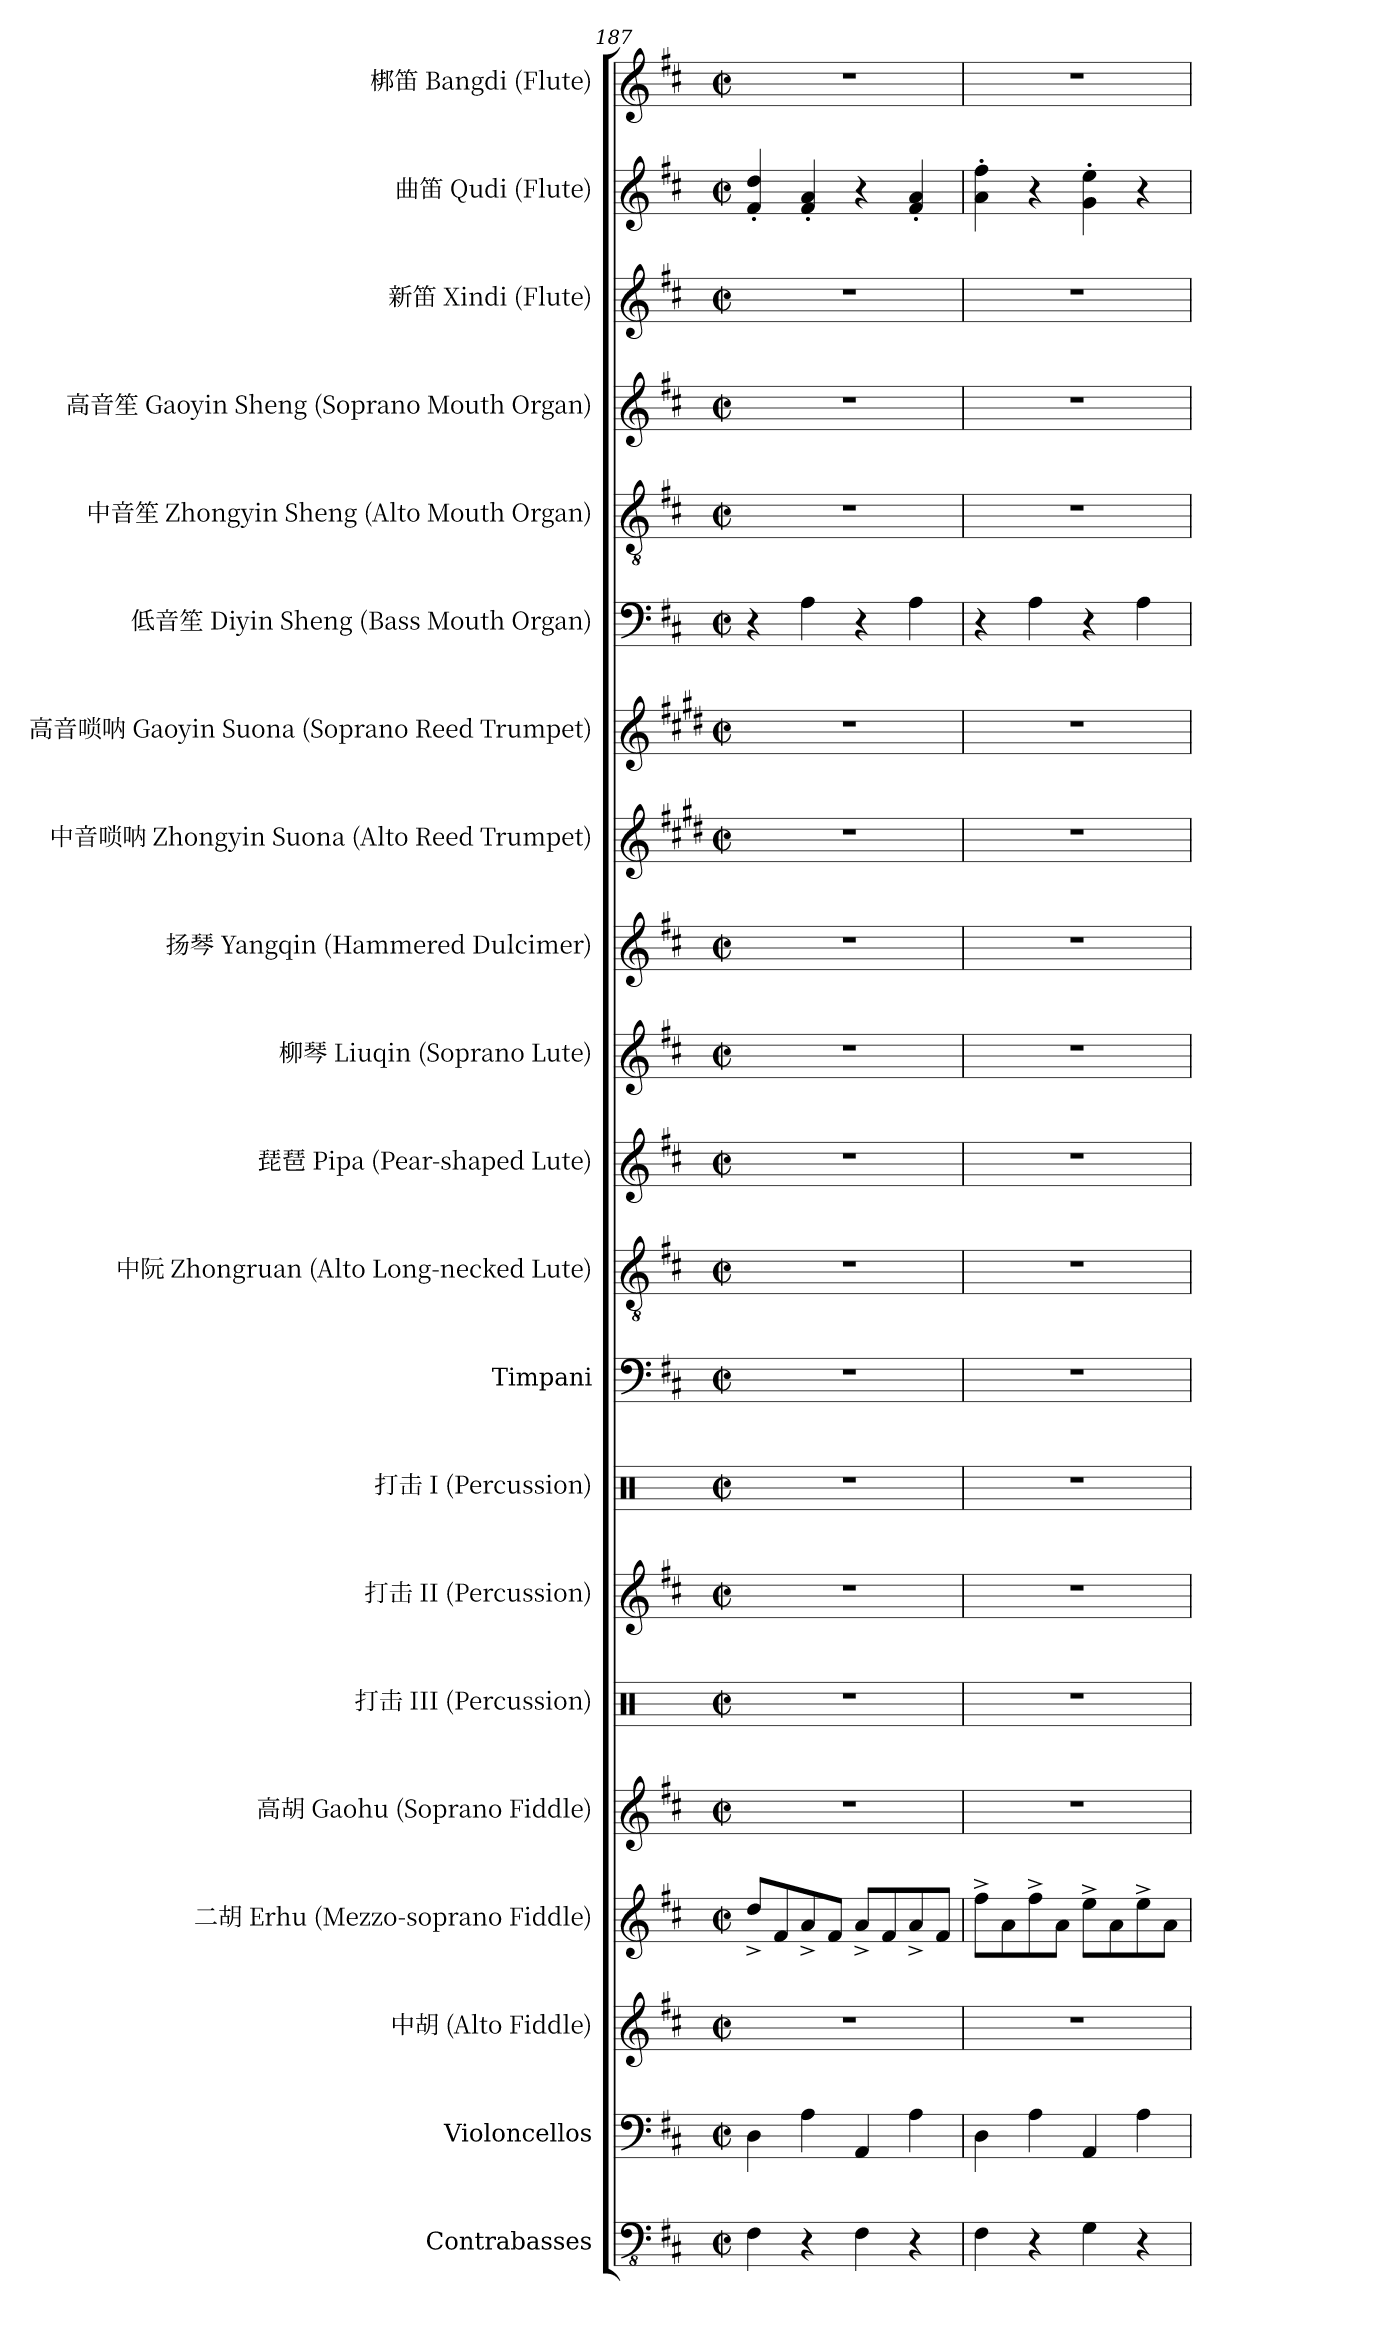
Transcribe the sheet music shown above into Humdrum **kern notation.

**kern	**kern	**kern	**kern	**kern	**kern	**kern	**kern	**kern	**kern	**kern	**kern	**kern	**kern	**kern	**kern	**kern	**kern	**kern	**kern	**kern
*part21	*part20	*part19	*part18	*part17	*part16	*part15	*part14	*part13	*part12	*part11	*part10	*part9	*part8	*part7	*part6	*part5	*part4	*part3	*part2	*part1
*staff21	*staff20	*staff19	*staff18	*staff17	*staff16	*staff15	*staff14	*staff13	*staff12	*staff11	*staff10	*staff9	*staff8	*staff7	*staff6	*staff5	*staff4	*staff3	*staff2	*staff1
*I"Contrabasses	*I"Violoncellos	*I"中胡 (Alto Fiddle)	*I"二胡 Erhu (Mezzo-soprano Fiddle)	*I"高胡 Gaohu (Soprano Fiddle)	*I"打击 III (Percussion)	*I"打击 II (Percussion)	*I"打击 I (Percussion)	*I"Timpani	*I"中阮 Zhongruan (Alto Long-necked Lute)	*I"琵琶 Pipa (Pear-shaped Lute)	*I"柳琴 Liuqin (Soprano Lute)	*I"扬琴 Yangqin  (Hammered Dulcimer)	*I"中音唢呐 Zhongyin Suona (Alto Reed Trumpet)	*I"高音唢呐 Gaoyin Suona (Soprano Reed Trumpet)	*I"低音笙 Diyin Sheng (Bass Mouth Organ)	*I"中音笙 Zhongyin Sheng (Alto Mouth Organ)	*I"高音笙 Gaoyin Sheng (Soprano Mouth Organ)	*I"新笛 Xindi (Flute)	*I"曲笛 Qudi (Flute)	*I"梆笛 Bangdi (Flute)
*I'Cbs.	*I'Vcs.	*	*	*	*I'打击 III	*I'打击 II	*I'打击 I	*I'Timp.	*	*	*	*	*	*	*	*	*	*	*	*
*clefFv4	*clefF4	*clefG2	*clefG2	*clefG2	*clefX	*clefG2	*clefX	*clefF4	*clefGv2	*clefG2	*clefG2	*clefG2	*clefG2	*clefG2	*clefF4	*clefGv2	*clefG2	*clefG2	*clefG2	*clefG2
*	*	*	*	*	*	*	*	*	*	*ITrd7c12	*	*	*ITrd1c2	*ITrd1c2	*	*	*	*	*	*
*k[f#c#]	*k[f#c#]	*k[f#c#]	*k[f#c#]	*k[f#c#]	*k[]	*k[f#c#]	*k[]	*k[f#c#]	*k[f#c#]	*k[f#c#]	*k[f#c#]	*k[f#c#]	*k[f#c#]	*k[f#c#]	*k[f#c#]	*k[f#c#]	*k[f#c#]	*k[f#c#]	*k[f#c#]	*k[f#c#]
*M2/2	*M2/2	*M2/2	*M2/2	*M2/2	*M2/2	*M2/2	*M2/2	*M2/2	*M2/2	*M2/2	*M2/2	*M2/2	*M2/2	*M2/2	*M2/2	*M2/2	*M2/2	*M2/2	*M2/2	*M2/2
*met(c|)	*met(c|)	*met(c|)	*met(c|)	*met(c|)	*met(c|)	*met(c|)	*met(c|)	*met(c|)	*met(c|)	*met(c|)	*met(c|)	*met(c|)	*met(c|)	*met(c|)	*met(c|)	*met(c|)	*met(c|)	*met(c|)	*met(c|)	*met(c|)
=187	=187	=187	=187	=187	=187	=187	=187	=187	=187	=187	=187	=187	=187	=187	=187	=187	=187	=187	=187	=187
4FF#\	4D\	1r	8dd^/L	1r	1r	1r	1r	1r	1r	1r	1r	1r	1r	1r	4r	1r	1r	1r	4f#/' 4dd/'	1r
.	.	.	8f#/	.	.	.	.	.	.	.	.	.	.	.	.	.	.	.	.	.
4r	4A\	.	8a^/	.	.	.	.	.	.	.	.	.	.	.	4A\	.	.	.	4f#/' 4a/'	.
.	.	.	8f#/J	.	.	.	.	.	.	.	.	.	.	.	.	.	.	.	.	.
4FF#\	4AA/	.	8a^/L	.	.	.	.	.	.	.	.	.	.	.	4r	.	.	.	4r	.
.	.	.	8f#/	.	.	.	.	.	.	.	.	.	.	.	.	.	.	.	.	.
4r	4A\	.	8a^/	.	.	.	.	.	.	.	.	.	.	.	4A\	.	.	.	4f#/' 4a/'	.
.	.	.	8f#/J	.	.	.	.	.	.	.	.	.	.	.	.	.	.	.	.	.
=188	=188	=188	=188	=188	=188	=188	=188	=188	=188	=188	=188	=188	=188	=188	=188	=188	=188	=188	=188	=188
4FF#\	4D\	1r	8ff#^\L	1r	1r	1r	1r	1r	1r	1r	1r	1r	1r	1r	4r	1r	1r	1r	4a\' 4ff#\'	1r
.	.	.	8a\	.	.	.	.	.	.	.	.	.	.	.	.	.	.	.	.	.
4r	4A\	.	8ff#^\	.	.	.	.	.	.	.	.	.	.	.	4A\	.	.	.	4r	.
.	.	.	8a\J	.	.	.	.	.	.	.	.	.	.	.	.	.	.	.	.	.
4GG\	4AA/	.	8ee^\L	.	.	.	.	.	.	.	.	.	.	.	4r	.	.	.	4g\' 4ee\'	.
.	.	.	8a\	.	.	.	.	.	.	.	.	.	.	.	.	.	.	.	.	.
4r	4A\	.	8ee^\	.	.	.	.	.	.	.	.	.	.	.	4A\	.	.	.	4r	.
.	.	.	8a\J	.	.	.	.	.	.	.	.	.	.	.	.	.	.	.	.	.
=	=	=	=	=	=	=	=	=	=	=	=	=	=	=	=	=	=	=	=	=
*-	*-	*-	*-	*-	*-	*-	*-	*-	*-	*-	*-	*-	*-	*-	*-	*-	*-	*-	*-	*-
